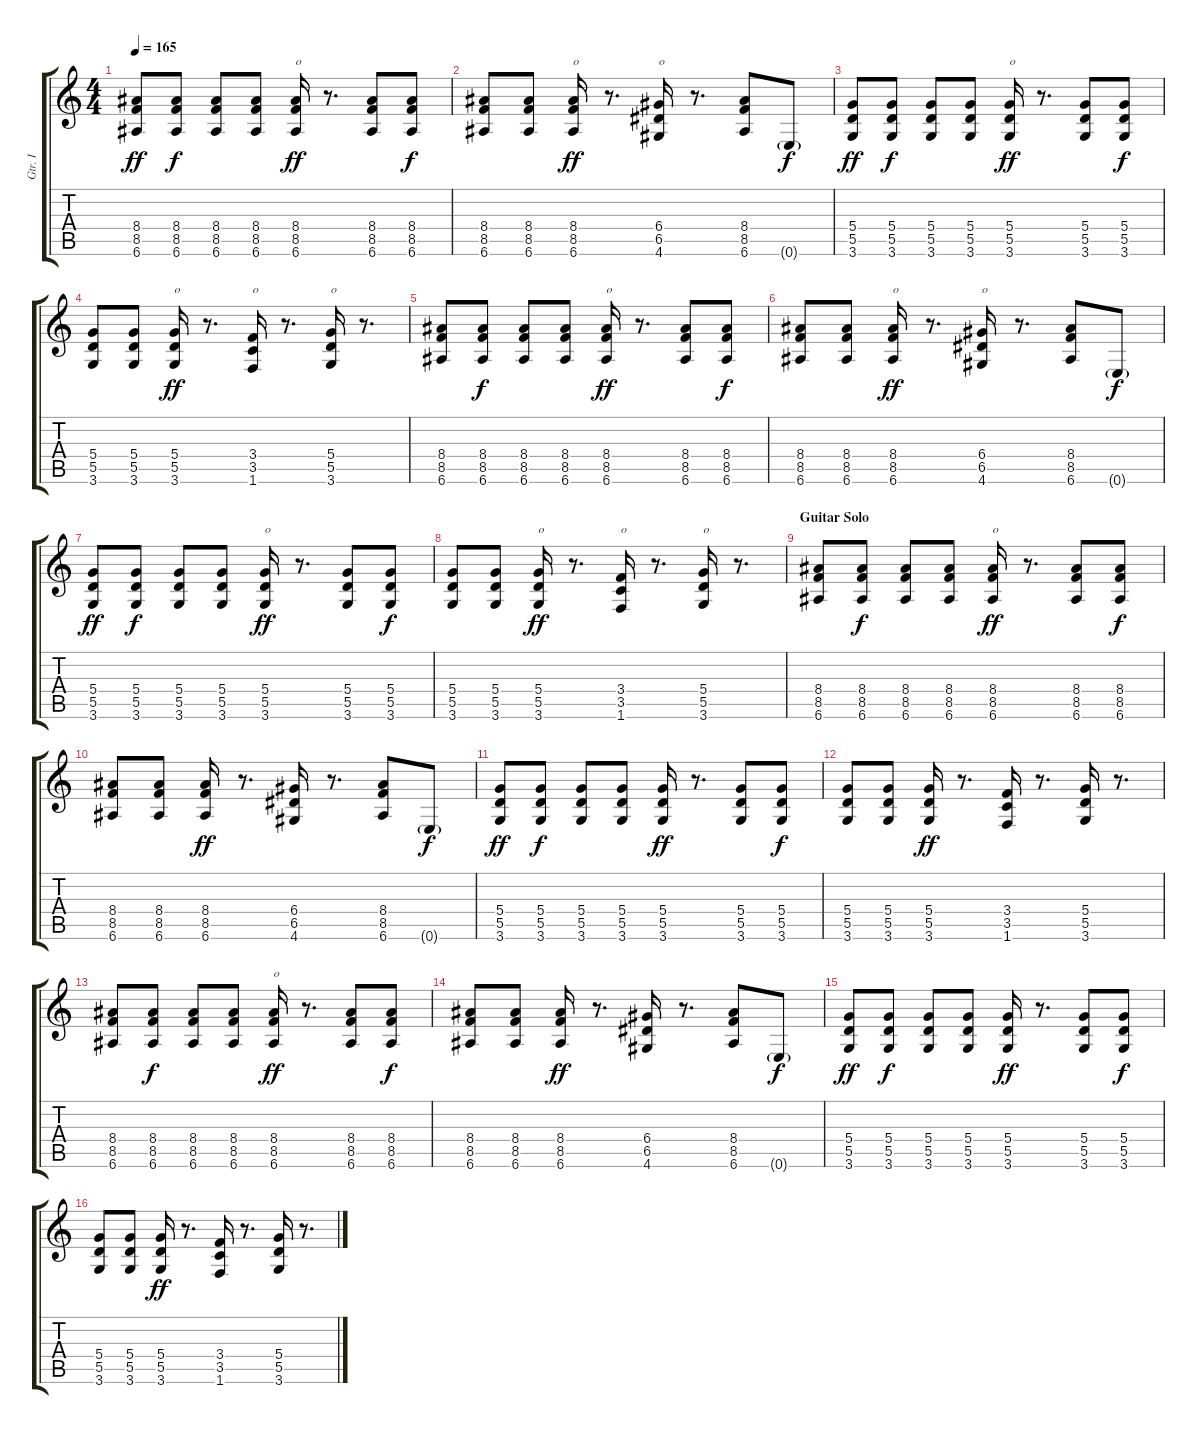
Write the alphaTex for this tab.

\track ("Gtr. I" "Gtr. I") {instrument overdrivenguitar}
\staff {score tabs}
\tuning (E4 B3 G3 D3 A2 E2) {hide}
\ts (4 4)
\tempo 165
\clef g2
\ks c
(8.4 8.5 6.6).8{dy ff} (8.4 8.5 6.6).8{dy f} (8.4 8.5 6.6).8 (8.4 8.5 6.6).8 (8.4 8.5 6.6).16{txt "o" dy ff} r.8{d} (8.4 8.5 6.6).8 (8.4 8.5 6.6).8{dy f} |
(8.4 8.5 6.6).8 (8.4 8.5 6.6).8 (8.4 8.5 6.6).16{txt "o" dy ff} r.8{d} (6.4 6.5 4.6).16{txt "o"} r.8{d} (8.4 8.5 6.6).8 0.6{g}.8{dy f} |
(5.4 5.5 3.6).8{dy ff} (5.4 5.5 3.6).8{dy f} (5.4 5.5 3.6).8 (5.4 5.5 3.6).8 (5.4 5.5 3.6).16{txt "o" dy ff} r.8{d} (5.4 5.5 3.6).8 (5.4 5.5 3.6).8{dy f} |
(5.4 5.5 3.6).8 (5.4 5.5 3.6).8 (5.4 5.5 3.6).16{txt "o" dy ff} r.8{d} (3.4 3.5 1.6).16{txt "o"} r.8{d} (5.4 5.5 3.6).16{txt "o"} r.8{d} |
(8.4 8.5 6.6).8 (8.4 8.5 6.6).8{dy f} (8.4 8.5 6.6).8 (8.4 8.5 6.6).8 (8.4 8.5 6.6).16{txt "o" dy ff} r.8{d} (8.4 8.5 6.6).8 (8.4 8.5 6.6).8{dy f} |
(8.4 8.5 6.6).8 (8.4 8.5 6.6).8 (8.4 8.5 6.6).16{txt "o" dy ff} r.8{d} (6.4 6.5 4.6).16{txt "o"} r.8{d} (8.4 8.5 6.6).8 0.6{g}.8{dy f} |
(5.4 5.5 3.6).8{dy ff} (5.4 5.5 3.6).8{dy f} (5.4 5.5 3.6).8 (5.4 5.5 3.6).8 (5.4 5.5 3.6).16{txt "o" dy ff} r.8{d} (5.4 5.5 3.6).8 (5.4 5.5 3.6).8{dy f} |
(5.4 5.5 3.6).8 (5.4 5.5 3.6).8 (5.4 5.5 3.6).16{txt "o" dy ff} r.8{d} (3.4 3.5 1.6).16{txt "o"} r.8{d} (5.4 5.5 3.6).16{txt "o"} r.8{d} |
\section ("" "Guitar Solo")
(8.4 8.5 6.6).8 (8.4 8.5 6.6).8{dy f} (8.4 8.5 6.6).8 (8.4 8.5 6.6).8 (8.4 8.5 6.6).16{txt "o" dy ff} r.8{d} (8.4 8.5 6.6).8 (8.4 8.5 6.6).8{dy f} |
(8.4 8.5 6.6).8 (8.4 8.5 6.6).8 (8.4 8.5 6.6).16{dy ff} r.8{d} (6.4 6.5 4.6).16 r.8{d} (8.4 8.5 6.6).8 0.6{g}.8{dy f} |
(5.4 5.5 3.6).8{dy ff} (5.4 5.5 3.6).8{dy f} (5.4 5.5 3.6).8 (5.4 5.5 3.6).8 (5.4 5.5 3.6).16{dy ff} r.8{d} (5.4 5.5 3.6).8 (5.4 5.5 3.6).8{dy f} |
(5.4 5.5 3.6).8 (5.4 5.5 3.6).8 (5.4 5.5 3.6).16{dy ff} r.8{d} (3.4 3.5 1.6).16 r.8{d} (5.4 5.5 3.6).16 r.8{d} |
(8.4 8.5 6.6).8 (8.4 8.5 6.6).8{dy f} (8.4 8.5 6.6).8 (8.4 8.5 6.6).8 (8.4 8.5 6.6).16{txt "o" dy ff} r.8{d} (8.4 8.5 6.6).8 (8.4 8.5 6.6).8{dy f} |
(8.4 8.5 6.6).8 (8.4 8.5 6.6).8 (8.4 8.5 6.6).16{dy ff} r.8{d} (6.4 6.5 4.6).16 r.8{d} (8.4 8.5 6.6).8 0.6{g}.8{dy f} |
(5.4 5.5 3.6).8{dy ff} (5.4 5.5 3.6).8{dy f} (5.4 5.5 3.6).8 (5.4 5.5 3.6).8 (5.4 5.5 3.6).16{dy ff} r.8{d} (5.4 5.5 3.6).8 (5.4 5.5 3.6).8{dy f} |
(5.4 5.5 3.6).8 (5.4 5.5 3.6).8 (5.4 5.5 3.6).16{dy ff} r.8{d} (3.4 3.5 1.6).16 r.8{d} (5.4 5.5 3.6).16 r.8{d}
